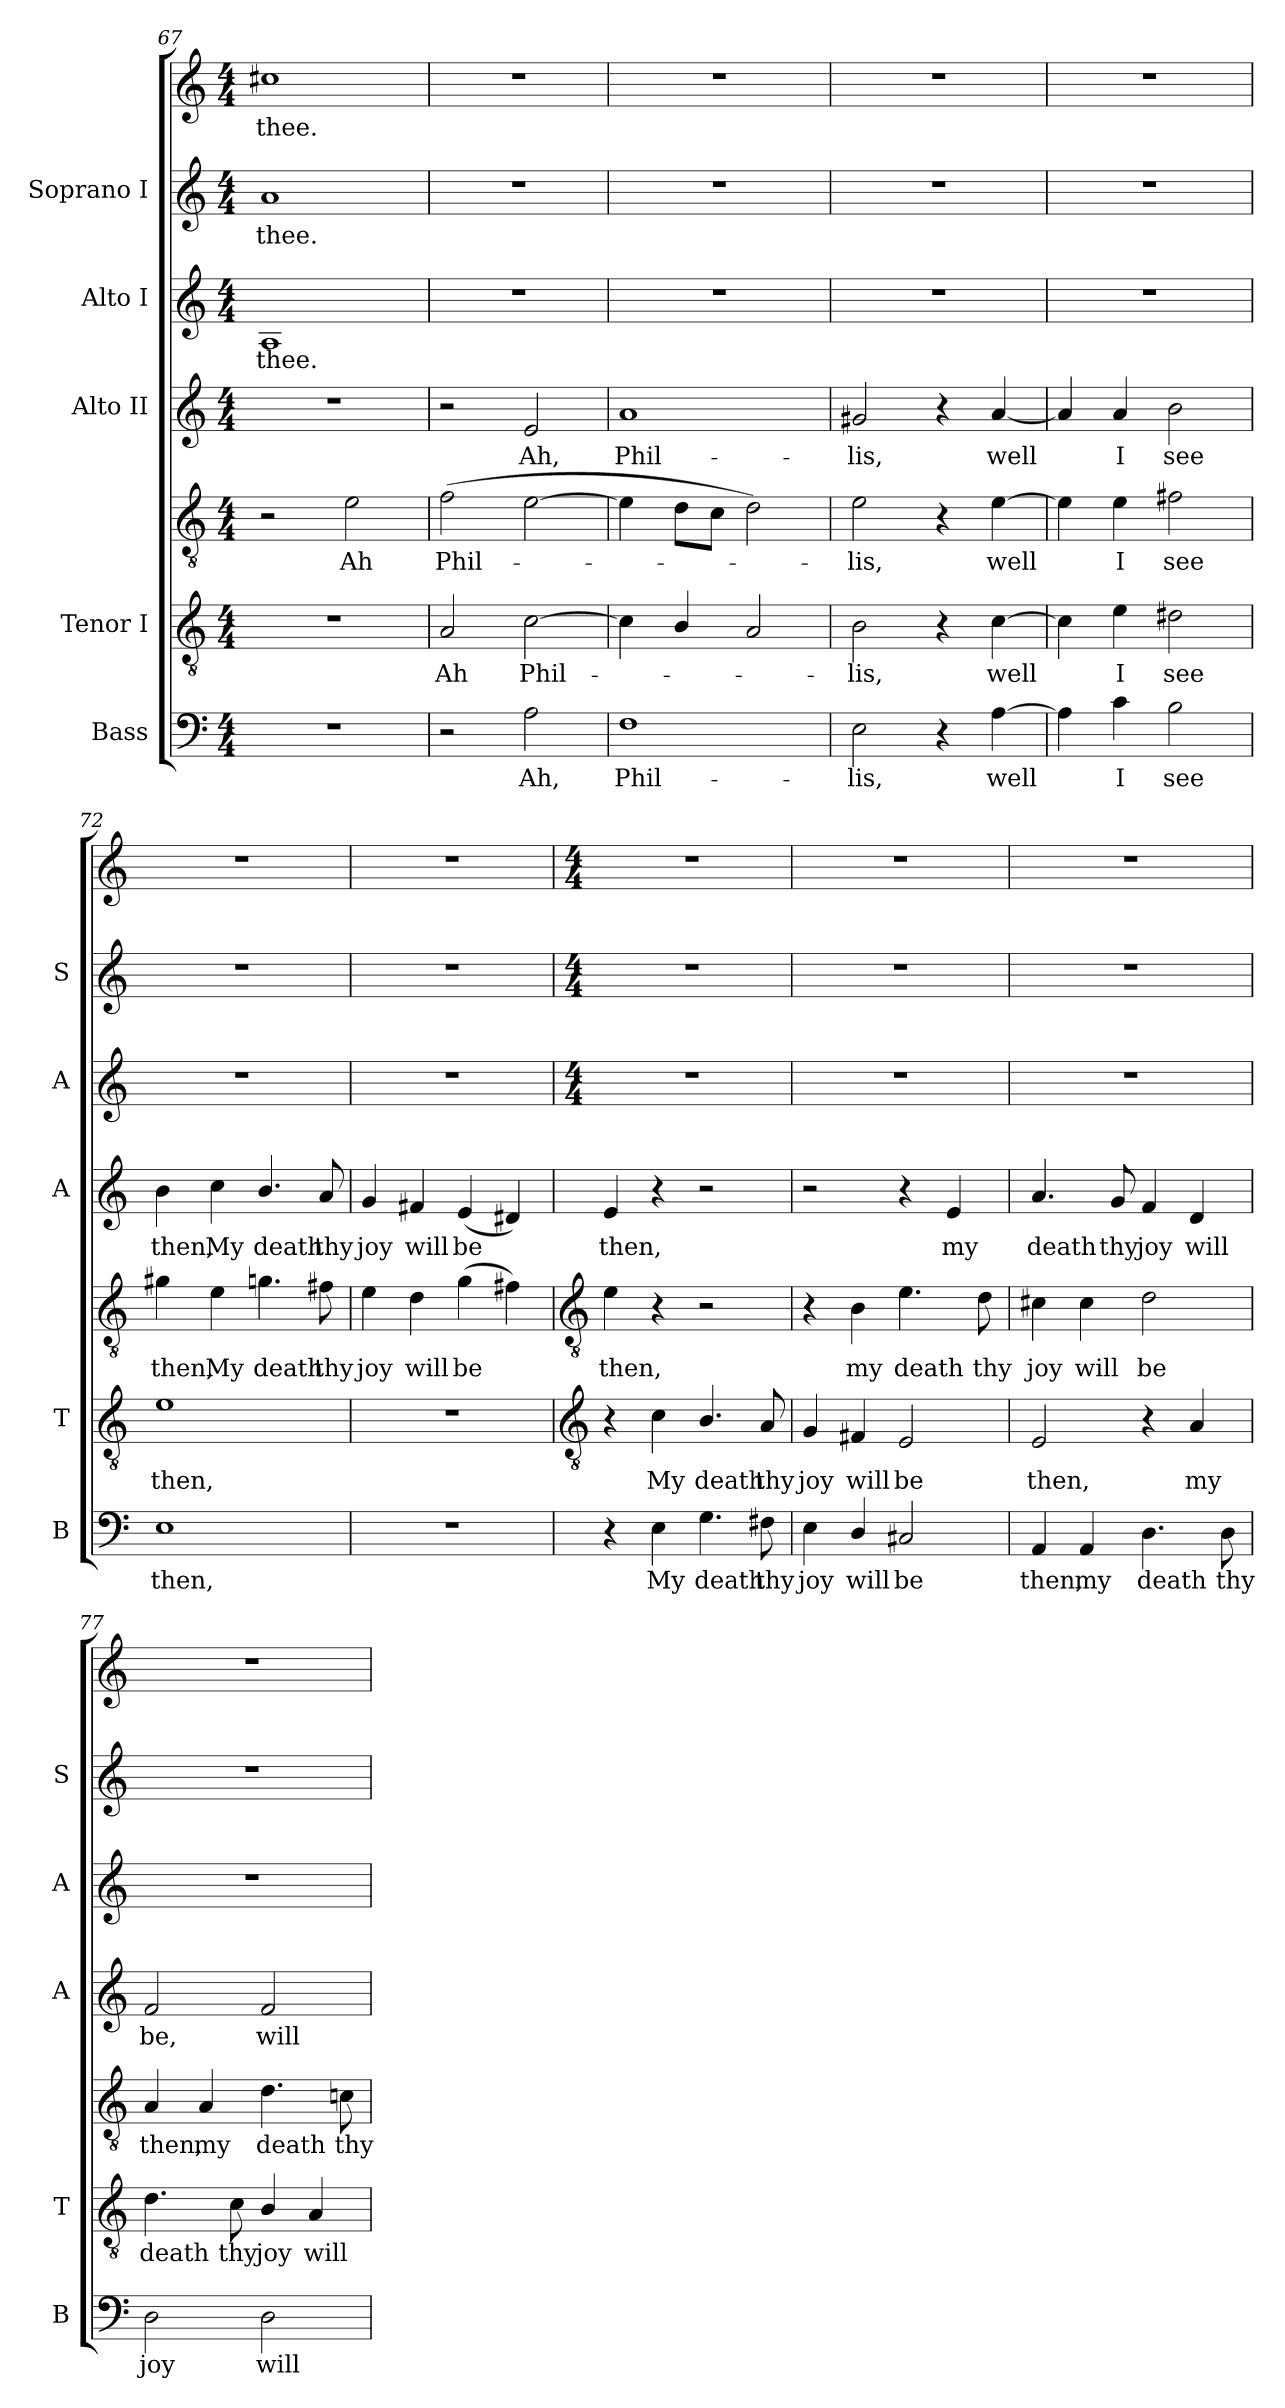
**kern	**text	**kern	**text	**kern	**text	**kern	**text	**kern	**text	**kern	**text	**kern	**text
*part5	*part5	*part4	*part4	*part4	*part4	*part3	*part3	*part2	*part2	*part1	*part1	*part1	*part1
*staff7	*staff7	*staff6	*staff6	*staff5	*staff5	*staff4	*staff4	*staff3	*staff3	*staff2	*staff2	*staff1	*staff1
*I"Bass	*	*I"Tenor I	*	*	*	*I"Alto II	*	*I"Alto I	*	*I"Soprano I	*	*	*
*I'B	*	*I'T	*	*	*	*I'A	*	*I'A	*	*I'S	*	*	*
!!LO:LB:g=z
*clefF4	*	*clefGv2	*	*clefGv2	*	*clefG2	*	*clefG2	*	*clefG2	*	*clefG2	*
*k[]	*	*k[]	*	*k[]	*	*k[]	*	*k[]	*	*k[]	*	*k[]	*
*C:	*	*C:	*	*C:	*	*C:	*	*C:	*	*C:	*	*C:	*
*M4/4	*	*M4/4	*	*M4/4	*	*M4/4	*	*M4/4	*	*M4/4	*	*M4/4	*
=67	=67	=67	=67	=67	=67	=67	=67	=67	=67	=67	=67	=67	=67
!	!	!	!	!	!	!	!	!	!LO:LY:b	!	!LO:LY:b	!	!LO:LY:b
1r	.	1r	.	2r	.	1r	.	1A	thee.	1a	thee.	1cc#X	thee.
!	!	!	!	!	!LO:LY:b	!	!	!	!	!	!	!	!
.	.	.	.	2e	Ah	.	.	.	.	.	.	.	.
=68	=68	=68	=68	=68	=68	=68	=68	=68	=68	=68	=68	=68	=68
!	!	!	!LO:LY:b	!	!LO:LY:b	!	!	!	!	!	!	!	!
2r	.	2A	Ah	(>2f	Phil-	2r	.	1r	.	1r	.	1r	.
!	!LO:LY:b	!	!LO:LY:b	!	!	!	!LO:LY:b	!	!	!	!	!	!
2A	Ah,	[2c	Phil-	[2e	.	2e	Ah,	.	.	.	.	.	.
=69	=69	=69	=69	=69	=69	=69	=69	=69	=69	=69	=69	=69	=69
!	!LO:LY:b	!	!	!	!	!	!LO:LY:b	!	!	!	!	!	!
1F	Phil-	4c]	.	4e]	.	1a	Phil-	1r	.	1r	.	1r	.
.	.	4B/	.	8dL	.	.	.	.	.	.	.	.	.
.	.	.	.	8cJ	.	.	.	.	.	.	.	.	.
.	.	2A	.	2d)	.	.	.	.	.	.	.	.	.
=70	=70	=70	=70	=70	=70	=70	=70	=70	=70	=70	=70	=70	=70
!	!LO:LY:b	!	!LO:LY:b	!	!LO:LY:b	!	!LO:LY:b	!	!	!	!	!	!
2E	-lis,	2B	lis,	2e	lis,	2g#X	-lis,	1r	.	1r	.	1r	.
4r	.	4r	.	4r	.	4r	.	.	.	.	.	.	.
!	!LO:LY:b	!	!LO:LY:b	!	!LO:LY:b	!	!LO:LY:b	!	!	!	!	!	!
[4A	well	[4c	well	[4e	well	[4a	well	.	.	.	.	.	.
=71	=71	=71	=71	=71	=71	=71	=71	=71	=71	=71	=71	=71	=71
4A]	.	4c]	.	4e]	.	4a]	.	1r	.	1r	.	1r	.
!	!LO:LY:b	!	!LO:LY:b	!	!LO:LY:b	!	!LO:LY:b	!	!	!	!	!	!
4c	I	4e	I	4e	I	4a	I	.	.	.	.	.	.
!	!LO:LY:b	!	!LO:LY:b	!	!LO:LY:b	!	!LO:LY:b	!	!	!	!	!	!
2B	see	2d#X	see	2f#X	see	2b	see	.	.	.	.	.	.
=72	=72	=72	=72	=72	=72	=72	=72	=72	=72	=72	=72	=72	=72
!	!LO:LY:b	!	!LO:LY:b	!	!LO:LY:b	!	!LO:LY:b	!	!	!	!	!	!
1E	then,	1e	then,	4g#X	then,	4b	then,	1r	.	1r	.	1r	.
!	!	!	!	!	!LO:LY:b	!	!LO:LY:b	!	!	!	!	!	!
.	.	.	.	4e	My	4cc	My	.	.	.	.	.	.
!	!	!	!	!	!LO:LY:b	!	!LO:LY:b	!	!	!	!	!	!
.	.	.	.	4.gn	death	4.b/	death	.	.	.	.	.	.
!	!	!	!	!	!LO:LY:b	!	!LO:LY:b	!	!	!	!	!	!
.	.	.	.	8f#X	thy	8a	thy	.	.	.	.	.	.
=73	=73	=73	=73	=73	=73	=73	=73	=73	=73	=73	=73	=73	=73
!	!	!	!	!	!LO:LY:b	!	!LO:LY:b	!	!	!	!	!	!
1r	.	1r	.	4e	joy	4g	joy	1r	.	1r	.	1r	.
!	!	!	!	!	!LO:LY:b	!	!LO:LY:b	!	!	!	!	!	!
.	.	.	.	4d	will	4f#X	will	.	.	.	.	.	.
!	!	!	!	!	!LO:LY:b	!	!LO:LY:b	!	!	!	!	!	!
.	.	.	.	(>4g	be	(<4e	be	.	.	.	.	.	.
.	.	.	.	4f#X)	.	4d#X)	.	.	.	.	.	.	.
!!LO:LB:g=z
=74	=74	=74	=74	=74	=74	=74	=74	=74	=74	=74	=74	=74	=74
*	*	*clefGv2	*	*clefGv2	*	*	*	*	*	*	*	*	*
*	*	*	*	*	*	*	*	*M4/4	*	*M4/4	*	*M4/4	*
!	!	!	!	!	!LO:LY:b	!	!LO:LY:b	!	!	!	!	!	!
4r	.	4r	.	4e	then,	4e	then,	1r	.	1r	.	1r	.
!	!LO:LY:b	!	!LO:LY:b	!	!	!	!	!	!	!	!	!	!
4E	My	4c	My	4r	.	4r	.	.	.	.	.	.	.
!	!LO:LY:b	!	!LO:LY:b	!	!	!	!	!	!	!	!	!	!
4.G	death	4.B/	death	2r	.	2r	.	.	.	.	.	.	.
!	!LO:LY:b	!	!LO:LY:b	!	!	!	!	!	!	!	!	!	!
8F#X	thy	8A	thy	.	.	.	.	.	.	.	.	.	.
=75	=75	=75	=75	=75	=75	=75	=75	=75	=75	=75	=75	=75	=75
!	!LO:LY:b	!	!LO:LY:b	!	!	!	!	!	!	!	!	!	!
4E	joy	4G	joy	4r	.	2r	.	1r	.	1r	.	1r	.
!	!LO:LY:b	!	!LO:LY:b	!	!LO:LY:b	!	!	!	!	!	!	!	!
4D/	will	4F#X	will	4B	my	.	.	.	.	.	.	.	.
!	!LO:LY:b	!	!LO:LY:b	!	!LO:LY:b	!	!	!	!	!	!	!	!
2C#X	be	2E	be	4.e	death	4r	.	.	.	.	.	.	.
!	!	!	!	!	!	!	!LO:LY:b	!	!	!	!	!	!
.	.	.	.	.	.	4e	my	.	.	.	.	.	.
!	!	!	!	!	!LO:LY:b	!	!	!	!	!	!	!	!
.	.	.	.	8d	thy	.	.	.	.	.	.	.	.
=76	=76	=76	=76	=76	=76	=76	=76	=76	=76	=76	=76	=76	=76
!	!LO:LY:b	!	!LO:LY:b	!	!LO:LY:b	!	!LO:LY:b	!	!	!	!	!	!
4AA	then,	2E	then,	4c#X	joy	4.a	death	1r	.	1r	.	1r	.
!	!LO:LY:b	!	!	!	!LO:LY:b	!	!	!	!	!	!	!	!
4AA	my	.	.	4c#	will	.	.	.	.	.	.	.	.
!	!	!	!	!	!	!	!LO:LY:b	!	!	!	!	!	!
.	.	.	.	.	.	8g	thy	.	.	.	.	.	.
!	!LO:LY:b	!	!	!	!LO:LY:b	!	!LO:LY:b	!	!	!	!	!	!
4.D	death	4r	.	2d	be	4f	joy	.	.	.	.	.	.
!	!	!	!LO:LY:b	!	!	!	!LO:LY:b	!	!	!	!	!	!
.	.	4A	my	.	.	4d	will	.	.	.	.	.	.
!	!LO:LY:b	!	!	!	!	!	!	!	!	!	!	!	!
8D	thy	.	.	.	.	.	.	.	.	.	.	.	.
=77	=77	=77	=77	=77	=77	=77	=77	=77	=77	=77	=77	=77	=77
!	!LO:LY:b	!	!LO:LY:b	!	!LO:LY:b	!	!LO:LY:b	!	!	!	!	!	!
2D	joy	4.d	death	4A	then,	2f	be,	1r	.	1r	.	1r	.
!	!	!	!	!	!LO:LY:b	!	!	!	!	!	!	!	!
.	.	.	.	4A	my	.	.	.	.	.	.	.	.
!	!	!	!LO:LY:b	!	!	!	!	!	!	!	!	!	!
.	.	8c	thy	.	.	.	.	.	.	.	.	.	.
!	!LO:LY:b	!	!LO:LY:b	!	!LO:LY:b	!	!LO:LY:b	!	!	!	!	!	!
2D	will	4B/	joy	4.d	death	2f	will	.	.	.	.	.	.
!	!	!	!LO:LY:b	!	!	!	!	!	!	!	!	!	!
.	.	4A	will	.	.	.	.	.	.	.	.	.	.
!	!	!	!	!	!LO:LY:b	!	!	!	!	!	!	!	!
.	.	.	.	8cn	thy	.	.	.	.	.	.	.	.
=	=	=	=	=	=	=	=	=	=	=	=	=	=
*-	*-	*-	*-	*-	*-	*-	*-	*-	*-	*-	*-	*-	*-
